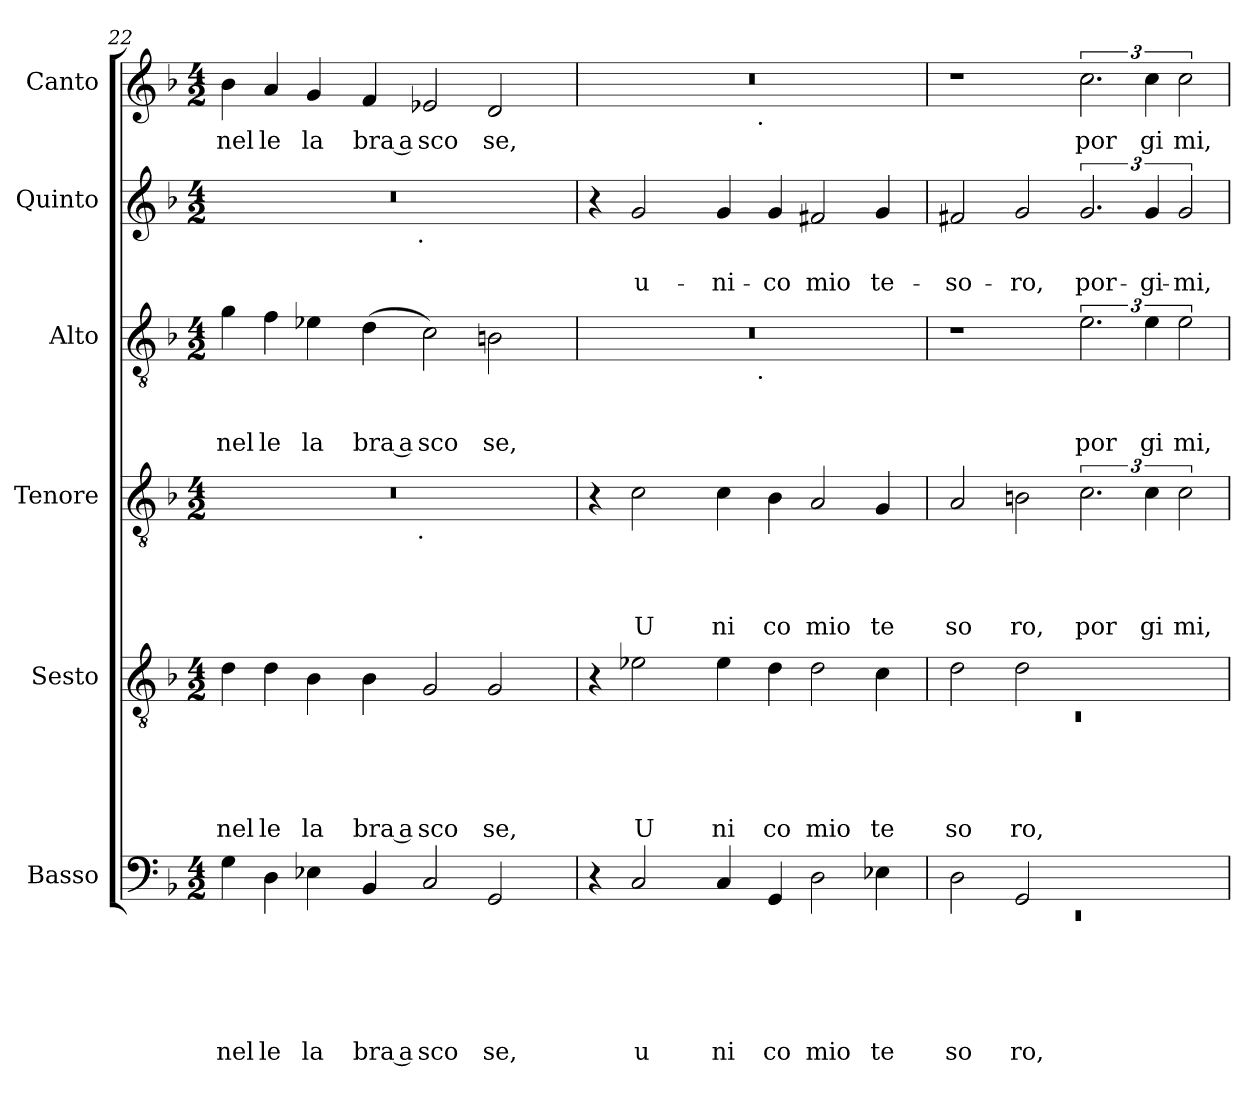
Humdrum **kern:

**kern	**text	**text	**text	**text	**text	**text	**kern	**text	**text	**text	**text	**text	**kern	**text	**text	**text	**text	**kern	**text	**text	**text	**kern	**text	**text	**kern	**text
*part6	*part6	*part6	*part6	*part6	*part6	*part6	*part5	*part5	*part5	*part5	*part5	*part5	*part4	*part4	*part4	*part4	*part4	*part3	*part3	*part3	*part3	*part2	*part2	*part2	*part1	*part1
*staff6	*staff6	*staff6	*staff6	*staff6	*staff6	*staff6	*staff5	*staff5	*staff5	*staff5	*staff5	*staff5	*staff4	*staff4	*staff4	*staff4	*staff4	*staff3	*staff3	*staff3	*staff3	*staff2	*staff2	*staff2	*staff1	*staff1
*I"Basso	*	*	*	*	*	*	*I"Sesto	*	*	*	*	*	*I"Tenore	*	*	*	*	*I"Alto	*	*	*	*I"Quinto	*	*	*I"Canto	*
*clefF4	*	*	*	*	*	*	*clefGv2	*	*	*	*	*	*clefGv2	*	*	*	*	*clefGv2	*	*	*	*clefG2	*	*	*clefG2	*
*ITrd-3c-5	*	*	*	*	*	*	*ITrd-3c-5	*	*	*	*	*	*	*	*	*	*	*ITrd-3c-5	*	*	*	*	*	*	*	*
*k[b-e-]	*	*	*	*	*	*	*k[b-e-]	*	*	*	*	*	*k[b-]	*	*	*	*	*k[b-e-]	*	*	*	*k[b-]	*	*	*k[b-]	*
*B-:	*	*	*	*	*	*	*B-:	*	*	*	*	*	*F:	*	*	*	*	*B-:	*	*	*	*F:	*	*	*F:	*
*M4/2	*	*	*	*	*	*	*M4/2	*	*	*	*	*	*M4/2	*	*	*	*	*M4/2	*	*	*	*M4/2	*	*	*M4/2	*
=22	=22	=22	=22	=22	=22	=22	=22	=22	=22	=22	=22	=22	=22	=22	=22	=22	=22	=22	=22	=22	=22	=22	=22	=22	=22	=22
!	!	!	!	!	!	!LO:LY:b	!	!	!	!	!	!LO:LY:b	!	!	!	!	!	!	!	!	!LO:LY:b	!	!	!	!	!LO:LY:b
*	*	*	*	*	*	*	*	*	*	*	*	*	*^	*	*	*	*	*	*	*	*	*^	*	*	*	*
4c\	.	.	.	.	.	nel	4g\	.	.	.	.	nel	0r	3%2ryy	.	.	.	.	4cc\	.	.	nel	0r	3%2ryy	.	.	4b-\	nel
!	!	!	!	!	!	!LO:LY:b	!	!	!	!	!	!LO:LY:b	!	!	!	!	!	!	!	!	!	!LO:LY:b	!	!	!	!	!	!LO:LY:b
4G\	.	.	.	.	.	le	4g\	.	.	.	.	le	.	.	.	.	.	.	4b-\	.	.	le	.	.	.	.	4a/	le
!	!	!	!	!	!	!LO:LY:b	!	!	!	!	!	!LO:LY:b	!	!	!	!	!	!	!	!	!	!LO:LY:b	!	!	!	!	!	!LO:LY:b
4A-X\	.	.	.	.	.	la	4e-\	.	.	.	.	la	.	.	.	.	.	.	4a-X\	.	.	la	.	.	.	.	4g/	la
.	.	.	.	.	.	.	.	.	.	.	.	.	.	6ryy	.	.	.	.	.	.	.	.	.	6ryy	.	.	.	.
!	!	!	!	!	!	!LO:LY:b:rj	!	!	!	!	!	!LO:LY:b:rj	!	!	!	!	!	!	!	!	!	!LO:LY:b:rj	!	!	!	!	!	!LO:LY:b:rj
4E-/	.	.	.	.	.	bra a	4e-\	.	.	.	.	bra a	.	.	.	.	.	.	(<4g\	.	.	bra a	.	.	.	.	4f/	bra a
.	.	.	.	.	.	.	.	.	.	.	.	.	.	12...ryy	.	.	.	.	.	.	.	.	.	12...ryy	.	.	.	.
!	!	!	!	!	!	!	!	!	!	!	!	!	!	!	!	!	!	!	!	!	!	!	!	!LO:TX:b:t=.	!	!	!	!
!	!	!	!	!	!	!	!	!	!	!	!	!	!	!LO:TX:b:t=.	!	!	!	!	!	!	!	!	!	!	!	!	!	!
.	.	.	.	.	.	.	.	.	.	.	.	.	.	3%2ryy	.	.	.	.	.	.	.	.	.	3%2ryy	.	.	.	.
!	!	!	!	!	!	!LO:LY:b	!	!	!	!	!	!LO:LY:b	!	!	!	!	!	!	!	!	!	!LO:LY:b	!	!	!	!	!	!LO:LY:b
2F/	.	.	.	.	.	sco	2c/	.	.	.	.	sco	.	.	.	.	.	.	2f\)	.	.	sco	.	.	.	.	2e-X/	sco
!	!	!	!	!	!	!LO:LY:b	!	!	!	!	!	!LO:LY:b	!	!	!	!	!	!	!	!	!	!LO:LY:b	!	!	!	!	!	!LO:LY:b
2C/	.	.	.	.	.	se,	2c/	.	.	.	.	se,	.	.	.	.	.	.	2en\	.	.	se,	.	.	.	.	2d/	se,
.	.	.	.	.	.	.	.	.	.	.	.	.	.	3ryy	.	.	.	.	.	.	.	.	.	3ryy	.	.	.	.
.	.	.	.	.	.	.	.	.	.	.	.	.	.	96ryy	.	.	.	.	.	.	.	.	.	96ryy	.	.	.	.
*	*	*	*	*	*	*	*	*	*	*	*	*	*v	*v	*	*	*	*	*	*	*	*	*v	*v	*	*	*	*
=23	=23	=23	=23	=23	=23	=23	=23	=23	=23	=23	=23	=23	=23	=23	=23	=23	=23	=23	=23	=23	=23	=23	=23	=23	=23	=23
*	*	*	*	*	*	*	*	*	*	*	*	*	*	*	*	*	*	*^	*	*	*	*	*	*	*^	*
4r	.	.	.	.	.	.	4r	.	.	.	.	.	4r	.	.	.	.	0r	2ryy	.	.	.	4r	.	.	0r	2ryy	.
!	!	!	!	!	!	!LO:LY:b	!	!	!	!	!	!LO:LY:b	!	!	!	!	!LO:LY:b	!	!	!	!	!	!	!	!LO:LY:b	!	!	!
2F/	.	.	.	.	.	u	2a-X\	.	.	.	.	U	2c\	.	.	.	U	.	.	.	.	.	2g/	.	u-	.	.	.
.	.	.	.	.	.	.	.	.	.	.	.	.	.	.	.	.	.	.	4...ryy	.	.	.	.	.	.	.	4...ryy	.
!	!	!	!	!	!	!LO:LY:b	!	!	!	!	!	!LO:LY:b	!	!	!	!	!LO:LY:b	!	!	!	!	!	!	!	!LO:LY:b	!	!	!
4F/	.	.	.	.	.	ni	4a-\	.	.	.	.	ni	4c\	.	.	.	ni	.	.	.	.	.	4g/	.	-ni-	.	.	.
!	!	!	!	!	!	!	!	!	!	!	!	!	!	!	!	!	!	!	!	!	!	!	!	!	!	!	!LO:TX:b:t=.	!
!	!	!	!	!	!	!	!	!	!	!	!	!	!	!	!	!	!	!	!LO:TX:b:t=.	!	!	!	!	!	!	!	!	!
.	.	.	.	.	.	.	.	.	.	.	.	.	.	.	.	.	.	.	1ryy	.	.	.	.	.	.	.	1ryy	.
!	!	!	!	!	!	!LO:LY:b	!	!	!	!	!	!LO:LY:b	!	!	!	!	!LO:LY:b	!	!	!	!	!	!	!	!LO:LY:b	!	!	!
4C/	.	.	.	.	.	co	4g\	.	.	.	.	co	4B-\	.	.	.	co	.	.	.	.	.	4g/	.	-co	.	.	.
!	!	!	!	!	!	!LO:LY:b	!	!	!	!	!	!LO:LY:b	!	!	!	!	!LO:LY:b	!	!	!	!	!	!	!	!LO:LY:b	!	!	!
2G\	.	.	.	.	.	mio	2g\	.	.	.	.	mio	2A/	.	.	.	mio	.	.	.	.	.	2f#X/	.	mio	.	.	.
!	!	!	!	!	!	!LO:LY:b	!	!	!	!	!	!LO:LY:b	!	!	!	!	!LO:LY:b	!	!	!	!	!	!	!	!LO:LY:b	!	!	!
4A-X\	.	.	.	.	.	te	4f\	.	.	.	.	te	4G/	.	.	.	te	.	.	.	.	.	4g/	.	te-	.	.	.
.	.	.	.	.	.	.	.	.	.	.	.	.	.	.	.	.	.	.	32ryy	.	.	.	.	.	.	.	32ryy	.
=24	=24	=24	=24	=24	=24	=24	=24	=24	=24	=24	=24	=24	=24	=24	=24	=24	=24	=24	=24	=24	=24	=24	=24	=24	=24	=24	=24	=24
*^	*	*	*	*	*	*	*^	*	*	*	*	*	*	*	*	*	*	*	*	*	*	*	*	*	*	*	*	*
!	!LO:N:vis=1	!	!	!	!	!	!LO:LY:b	!	!LO:N:vis=1	!	!	!	!	!LO:LY:b	!	!	!	!	!LO:LY:b	!	!	!	!	!	!	!	!LO:LY:b	!	!	!
*	*	*	*	*	*	*	*	*	*	*	*	*	*	*	*	*	*	*	*	*v	*v	*	*	*	*	*	*	*v	*v	*
2G\	0rEE	.	.	.	.	.	so	2g\	0rC	.	.	.	.	so	2A/	.	.	.	so	1r	.	.	.	2f#X/	.	-so-	1r	.
!	!	!	!	!	!	!	!LO:LY:b	!	!	!	!	!	!	!LO:LY:b	!	!	!	!	!LO:LY:b	!	!	!	!	!	!	!LO:LY:b	!	!
2C/	.	.	.	.	.	.	ro,	2g\	.	.	.	.	.	ro,	2Bn\	.	.	.	ro,	.	.	.	.	2g/	.	-ro,	.	.
!	!	!	!	!	!	!	!	!	!	!	!	!	!	!	!	!	!	!	!LO:LY:b	!	!	!	!LO:LY:b	!	!	!LO:LY:b	!	!LO:LY:b
1ryy	.	.	.	.	.	.	.	1ryy	.	.	.	.	.	.	3.c\	.	.	.	por	3.a\	.	.	por	3.g/	.	por-	3.cc\	por
!	!	!	!	!	!	!	!	!	!	!	!	!	!	!	!	!	!	!	!LO:LY:b	!	!	!	!LO:LY:b	!	!	!LO:LY:b	!	!LO:LY:b
.	.	.	.	.	.	.	.	.	.	.	.	.	.	.	6c\	.	.	.	gi	6a\	.	.	gi	6g/	.	-gi-	6cc\	gi
!	!	!	!	!	!	!	!	!	!	!	!	!	!	!	!	!	!	!	!LO:LY:b	!	!	!	!LO:LY:b	!	!	!LO:LY:b	!	!LO:LY:b
.	.	.	.	.	.	.	.	.	.	.	.	.	.	.	3c\	.	.	.	mi,	3a\	.	.	mi,	3g/	.	-mi,	3cc\	mi,
*v	*v	*	*	*	*	*	*	*	*	*	*	*	*	*	*	*	*	*	*	*	*	*	*	*	*	*	*	*
*	*	*	*	*	*	*	*v	*v	*	*	*	*	*	*	*	*	*	*	*	*	*	*	*	*	*	*	*
=	=	=	=	=	=	=	=	=	=	=	=	=	=	=	=	=	=	=	=	=	=	=	=	=	=	=
*-	*-	*-	*-	*-	*-	*-	*-	*-	*-	*-	*-	*-	*-	*-	*-	*-	*-	*-	*-	*-	*-	*-	*-	*-	*-	*-
